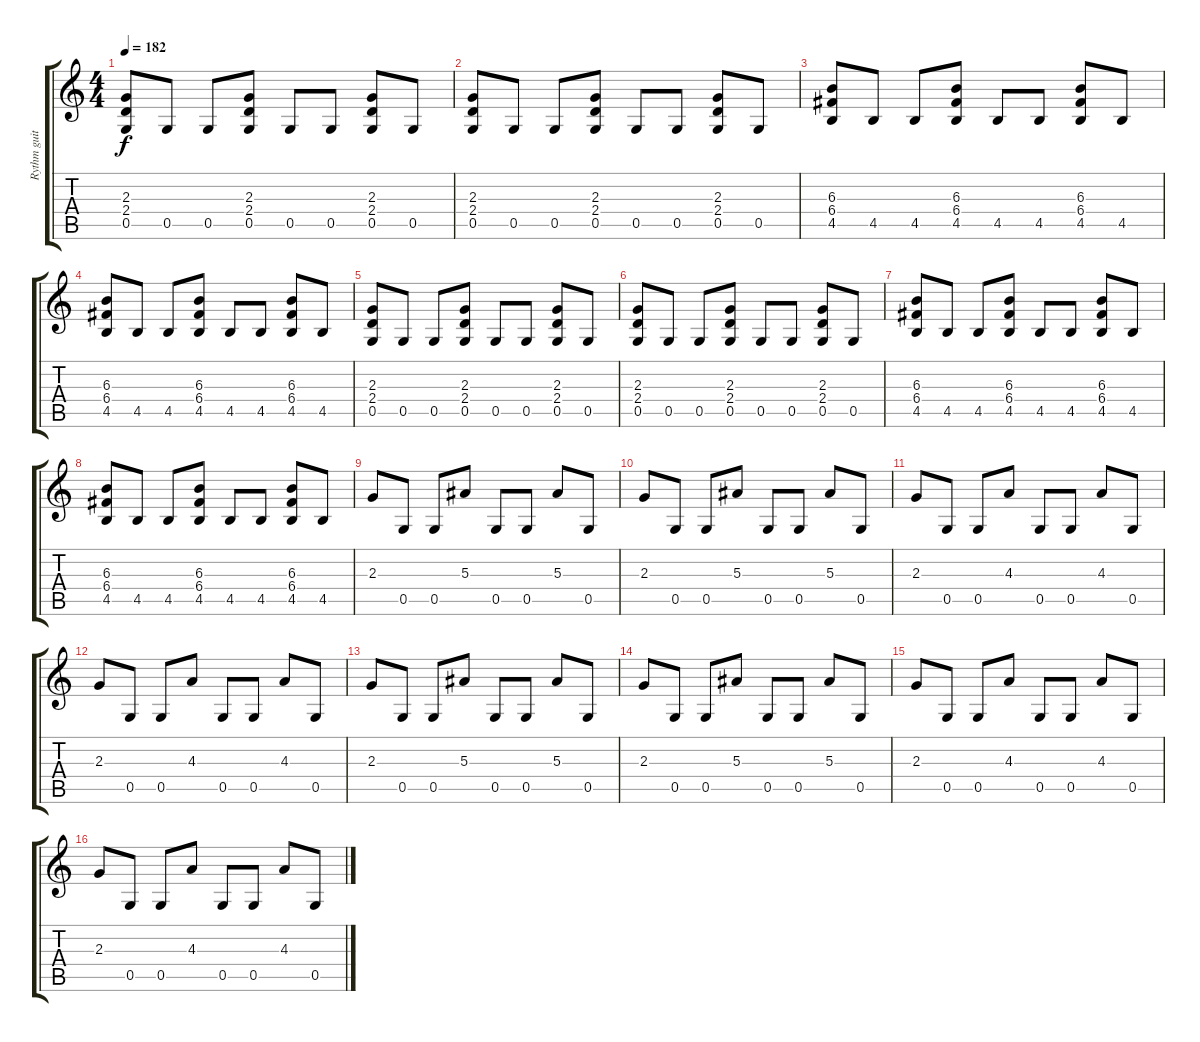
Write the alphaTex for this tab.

\track ("Rythm guitar" "Rythm guit") {instrument distortionguitar}
\staff {score tabs}
\tuning (D4 A3 F3 C3 G2 D2) {hide}
\ts (4 4)
\tempo 182
\clef g2
\ks c
(2.3 2.4 0.5).8{dy f} 0.5.8 0.5.8 (2.3 2.4 0.5).8 0.5.8 0.5.8 (2.3 2.4 0.5).8 0.5.8 |
(2.3 2.4 0.5).8 0.5.8 0.5.8 (2.3 2.4 0.5).8 0.5.8 0.5.8 (2.3 2.4 0.5).8 0.5.8 |
(6.3 6.4 4.5).8 4.5.8 4.5.8 (6.3 6.4 4.5).8 4.5.8 4.5.8 (6.3 6.4 4.5).8 4.5.8 |
(6.3 6.4 4.5).8 4.5.8 4.5.8 (6.3 6.4 4.5).8 4.5.8 4.5.8 (6.3 6.4 4.5).8 4.5.8 |
(2.3 2.4 0.5).8 0.5.8 0.5.8 (2.3 2.4 0.5).8 0.5.8 0.5.8 (2.3 2.4 0.5).8 0.5.8 |
(2.3 2.4 0.5).8 0.5.8 0.5.8 (2.3 2.4 0.5).8 0.5.8 0.5.8 (2.3 2.4 0.5).8 0.5.8 |
(6.3 6.4 4.5).8 4.5.8 4.5.8 (6.3 6.4 4.5).8 4.5.8 4.5.8 (6.3 6.4 4.5).8 4.5.8 |
(6.3 6.4 4.5).8 4.5.8 4.5.8 (6.3 6.4 4.5).8 4.5.8 4.5.8 (6.3 6.4 4.5).8 4.5.8 |
2.3.8 0.5.8 0.5.8 5.3.8 0.5.8 0.5.8 5.3.8 0.5.8 |
2.3.8 0.5.8 0.5.8 5.3.8 0.5.8 0.5.8 5.3.8 0.5.8 |
2.3.8 0.5.8 0.5.8 4.3.8 0.5.8 0.5.8 4.3.8 0.5.8 |
2.3.8 0.5.8 0.5.8 4.3.8 0.5.8 0.5.8 4.3.8 0.5.8 |
2.3.8 0.5.8 0.5.8 5.3.8 0.5.8 0.5.8 5.3.8 0.5.8 |
2.3.8 0.5.8 0.5.8 5.3.8 0.5.8 0.5.8 5.3.8 0.5.8 |
2.3.8 0.5.8 0.5.8 4.3.8 0.5.8 0.5.8 4.3.8 0.5.8 |
2.3.8 0.5.8 0.5.8 4.3.8 0.5.8 0.5.8 4.3.8 0.5.8
